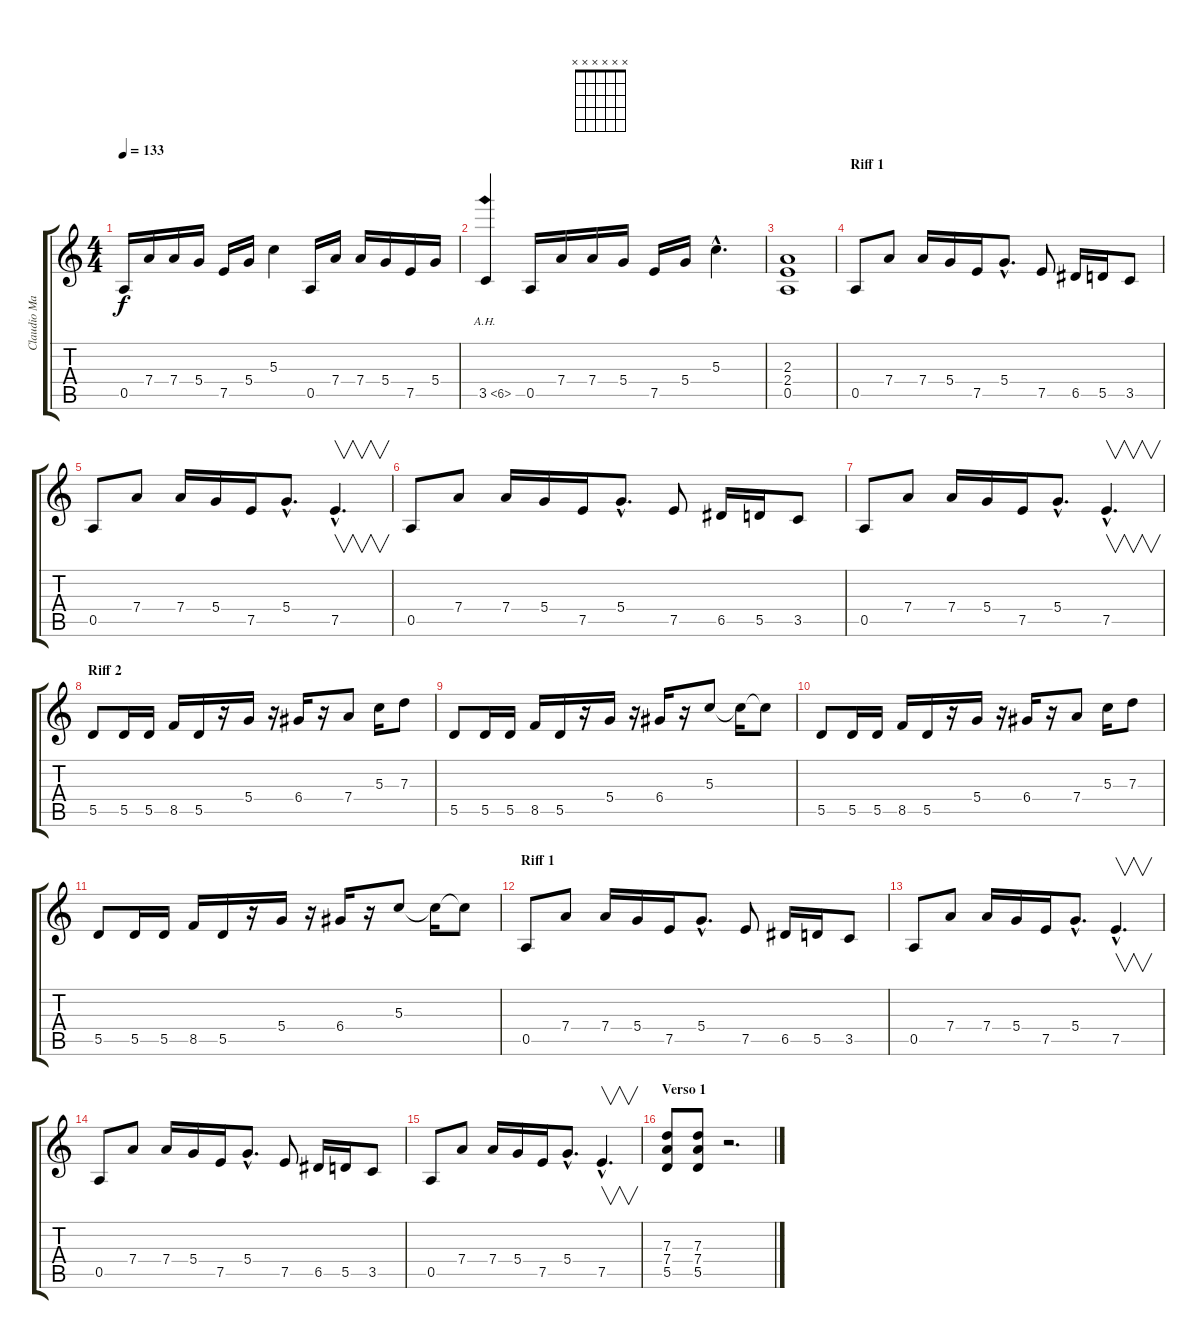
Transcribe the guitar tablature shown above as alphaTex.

\track ("Claudio Marciello (Gtr 2)" "Claudio Ma") {instrument distortionguitar}
\staff {score tabs}
\tuning (E4 B3 G3 D3 A2 E2) {hide}
\chord ("" x x x x x x) {firstfret 0}
\ts (4 4)
\tempo 133
\clef g2
\ks c
0.5.16{ch "" dy f instrument distortionguitar} 7.4.16 7.4.16 5.4.16 7.5.16 5.4.16 5.3.4 0.5.16 7.4.16 7.4.16 5.4.16 7.5.16 5.4.16 |
3.5{ah 3}.4 0.5.16 7.4.16 7.4.16 5.4.16 7.5.16 5.4.16 5.3{hac}.4{d} |
(2.3 2.4 0.5).1 |
\section ("" "Riff 1")
0.5.8 7.4.8 7.4.16 5.4.16 7.5.16 5.4{hac}.8{d} 7.5.8 6.5.16 5.5.16 3.5.8 |
0.5.8 7.4.8 7.4.16 5.4.16 7.5.16 5.4{hac}.8{d} 7.5{hac}.4{v d} |
0.5.8 7.4.8 7.4.16 5.4.16 7.5.16 5.4{hac}.8{d} 7.5.8 6.5.16 5.5.16 3.5.8 |
0.5.8 7.4.8 7.4.16 5.4.16 7.5.16 5.4{hac}.8{d} 7.5{hac}.4{v d} |
\section ("" "Riff 2")
5.5.8 5.5.16 5.5.16 8.5.16 5.5.16 r.16 5.4.16 r.16 6.4.16 r.16 7.4.8 5.3.16 7.3.8 |
5.5.8 5.5.16 5.5.16 8.5.16 5.5.16 r.16 5.4.16 r.16 6.4.16 r.16 5.3.8 5.3{t}.16 5.3{t}.8 |
5.5.8 5.5.16 5.5.16 8.5.16 5.5.16 r.16 5.4.16 r.16 6.4.16 r.16 7.4.8 5.3.16 7.3.8 |
5.5.8 5.5.16 5.5.16 8.5.16 5.5.16 r.16 5.4.16 r.16 6.4.16 r.16 5.3.8 5.3{t}.16 5.3{t}.8 |
\section ("" "Riff 1")
0.5.8 7.4.8 7.4.16 5.4.16 7.5.16 5.4{hac}.8{d} 7.5.8 6.5.16 5.5.16 3.5.8 |
0.5.8 7.4.8 7.4.16 5.4.16 7.5.16 5.4{hac}.8{d} 7.5{hac}.4{v d} |
0.5.8 7.4.8 7.4.16 5.4.16 7.5.16 5.4{hac}.8{d} 7.5.8 6.5.16 5.5.16 3.5.8 |
0.5.8 7.4.8 7.4.16 5.4.16 7.5.16 5.4{hac}.8{d} 7.5{hac}.4{v d} |
\section ("" "Verso 1")
(7.3 7.4 5.5).8 (7.3 7.4 5.5).8 r.2{d}
